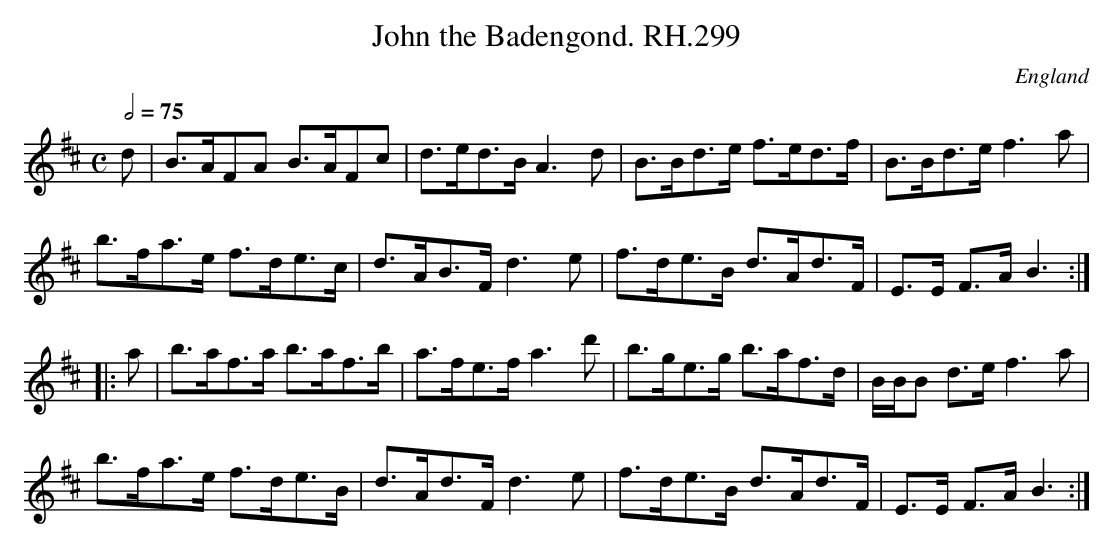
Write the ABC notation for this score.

X:1
T:John the Badengond. RH.299
O:England
M:C
L:1/8
Q:2/4=75
K:D
d|B>AFA B>AFc|d>ed>B A3d|\
B>Bd>e f>ed>f|B>Bd>e f3a|
b>fa>e f>de>c|d>AB>F d3e|\
f>de>B d>Ad>F|E>E F>A B3:|
|:a|b>af>a b>af>b|a>fe>f a3d'|\
b>ge>g b>af>d|B/B/B d>e f3a|
b>fa>e f>de>B|d>Ad>F d3e|\
f>de>B d>Ad>F|E>E F>A B3:|
